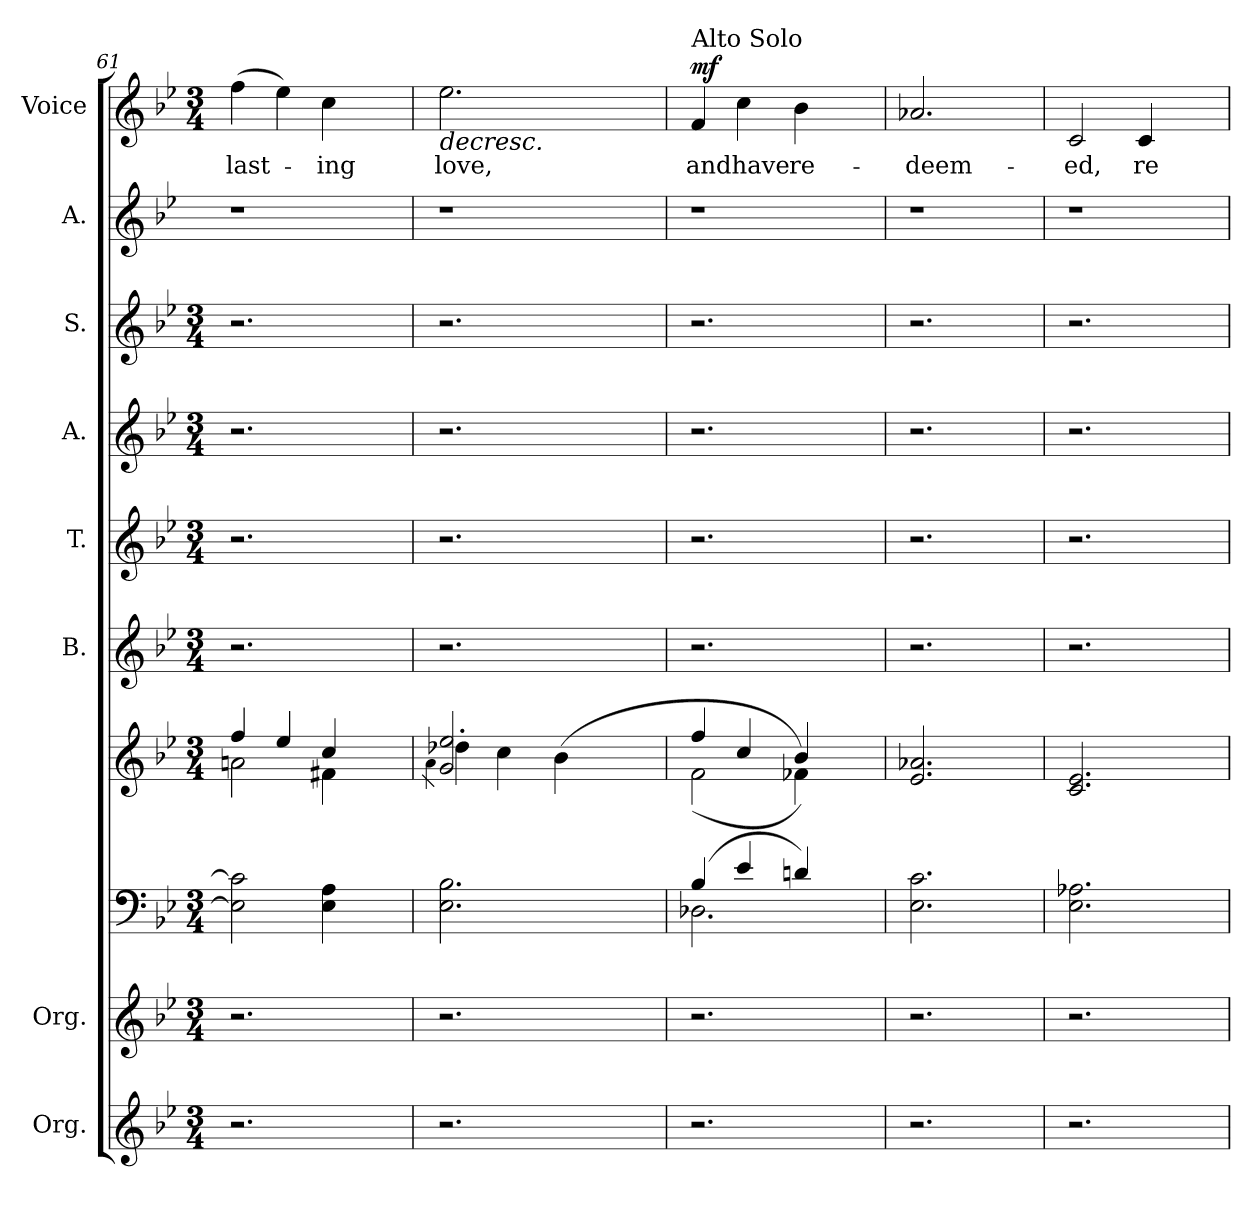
**kern	**kern	**kern	**kern	**dynam	**kern	**kern	**kern	**kern	**kern	**kern	**text	**dynam
*part10	*part9	*part8	*part7	*part7	*part6	*part5	*part4	*part3	*part2	*part1	*part1	*part1
*staff10	*staff9	*staff8	*staff7	*staff7	*staff6	*staff5	*staff4	*staff3	*staff2	*staff1	*staff1	*staff1
*I"Org.	*I"Org.	*	*	*	*I"B.	*I"T.	*I"A.	*I"S.	*I"A.	*I"Voice	*	*
*	*	*	*	*	*I'B.	*I'T.	*I'A.	*I'S.	*	*	*	*
*clefG2	*clefG2	*clefF4	*clefG2	*	*clefG2	*clefG2	*clefG2	*clefG2	*clefG2	*clefG2	*	*
*k[b-e-]	*k[b-e-]	*k[b-e-]	*k[b-e-]	*	*k[b-e-]	*k[b-e-]	*k[b-e-]	*k[b-e-]	*k[b-e-]	*k[b-e-]	*	*
*B-:	*B-:	*B-:	*B-:	*	*B-:	*B-:	*B-:	*B-:	*B-:	*B-:	*	*
*M3/4	*M3/4	*M3/4	*M3/4	*	*M3/4	*M3/4	*M3/4	*M3/4	*	*M3/4	*	*
=61	=61	=61	=61	=61	=61	=61	=61	=61	=61	=61	=61	=61
*	*	*	*^	*	*	*	*	*	*	*	*	*
!	!	!	!	!	!	!	!	!	!	!	!	!LO:LY:b	!
2.r	2.r	2E-\] 2c\]	4ff/	2an\	.	2.r	2.r	2.r	2.r	1r	(>4ff\	-last-	.
.	.	.	4ee-/	.	.	.	.	.	.	.	4ee-\)	.	.
!	!	!	!	!	!	!	!	!	!	!	!	!LO:LY:b	!
.	.	4E-\ 4A\	4cc/	4f#X\	.	.	.	.	.	.	4cc\	-ing	.
4ryy	4ryy	4ryy	4ryy	4ryy	.	4ryy	4ryy	4ryy	4ryy	.	4ryy	.	.
=62	=62	=62	=62	=62	=62	=62	=62	=62	=62	=62	=62	=62	=62
*	*	*	*^	*^	*	*	*	*	*	*	*	*	*
.	.	.	.	.	.	(<4qa\	.	.	.	.	.	.	.	.	.
!	!	!	!	!	!	!	!	!	!	!	!	!	!	!LO:LY:b	!LO:HP:b
2.r	2.r	2.E-\ 2.B-\	96%5ryy	2g/ 2ee-/	4dd-X'>\	4ryy	.	2.r	2.r	2.r	2.r	1r	2.ee-\	love,	>
.	.	.	4ryy	.	.	.	.	.	.	.	.	.	.	.	.
.	.	.	.	.	4ryy	4cc\	.	.	.	.	.	.	.	.	.
.	.	.	96%67ryy	.	.	.	.	.	.	.	.	.	.	.	.
.	.	.	.	(4b-\	2ryy	24%5ryy	] ]	.	.	.	.	.	.	.	.
.	.	.	.	.	.	4ryy	.	.	.	.	.	.	.	.	.
4ryy	4ryy	4ryy	.	4ryy	.	.	.	4ryy	4ryy	4ryy	4ryy	.	4ryy	.	.
.	.	.	.	.	.	24ryy	.	.	.	.	.	.	.	.	.
=63	=63	=63	=63	=63	=63	=63	=63	=63	=63	=63	=63	=63	=63	=63	=63
*	*	*^	*	*	*	*	*	*	*	*	*	*	*	*	*
!	!	!	!	!	!	!	!	!	!	!	!	!	!	!LO:TX:a:t=Alto Solo	!	!
!	!	!	!	!	!	!	!	!	!	!	!	!	!	!	!LO:LY:b	!LO:DY:a
*	*	*	*	*	*v	*v	*v	*	*	*	*	*	*	*	*	*
2.r	2.r	(4B-/	2.D-X\	4ff/	(<2f\	.	2.r	2.r	2.r	2.r	1r	4f/	and	mf
!	!	!	!	!	!	!	!	!	!	!	!	!	!LO:LY:b	!
.	.	4e-/	.	4cc/	.	.	.	.	.	.	.	4cc\	have	]
!	!	!	!	!	!	!	!	!	!	!	!	!	!LO:LY:b	!
.	.	4dn/)	.	4b-/)	4f-X\)	.	.	.	.	.	.	4b-\	re-	.
4ryy	4ryy	4ryy	4ryy	4ryy	4ryy	.	4ryy	4ryy	4ryy	4ryy	.	4ryy	.	.
=64	=64	=64	=64	=64	=64	=64	=64	=64	=64	=64	=64	=64	=64	=64
!	!	!	!	!	!	!	!	!	!	!	!	!	!LO:LY:b	!
*	*	*v	*v	*	*	*	*	*	*	*	*	*	*	*
*	*	*	*v	*v	*	*	*	*	*	*	*	*	*
2.r	2.r	2.E-\ 2.c\	2.e-/ 2.a-X/	.	2.r	2.r	2.r	2.r	1r	2.a-X/	-deem-	.
4ryy	4ryy	4ryy	4ryy	.	4ryy	4ryy	4ryy	4ryy	.	4ryy	.	.
!!LO:LB:g=z
=65	=65	=65	=65	=65	=65	=65	=65	=65	=65	=65	=65	=65
!	!	!	!	!	!	!	!	!	!	!	!LO:LY:b	!
2.r	2.r	2.E-\ 2.A-X\	2.c/ 2.e-/	.	2.r	2.r	2.r	2.r	1r	2c/	-ed,	.
!	!	!	!	!	!	!	!	!	!	!	!LO:LY:b	!
.	.	.	.	.	.	.	.	.	.	4c/	re-	.
4ryy	4ryy	4ryy	4ryy	.	4ryy	4ryy	4ryy	4ryy	.	4ryy	.	.
=	=	=	=	=	=	=	=	=	=	=	=	=
*-	*-	*-	*-	*-	*-	*-	*-	*-	*-	*-	*-	*-
